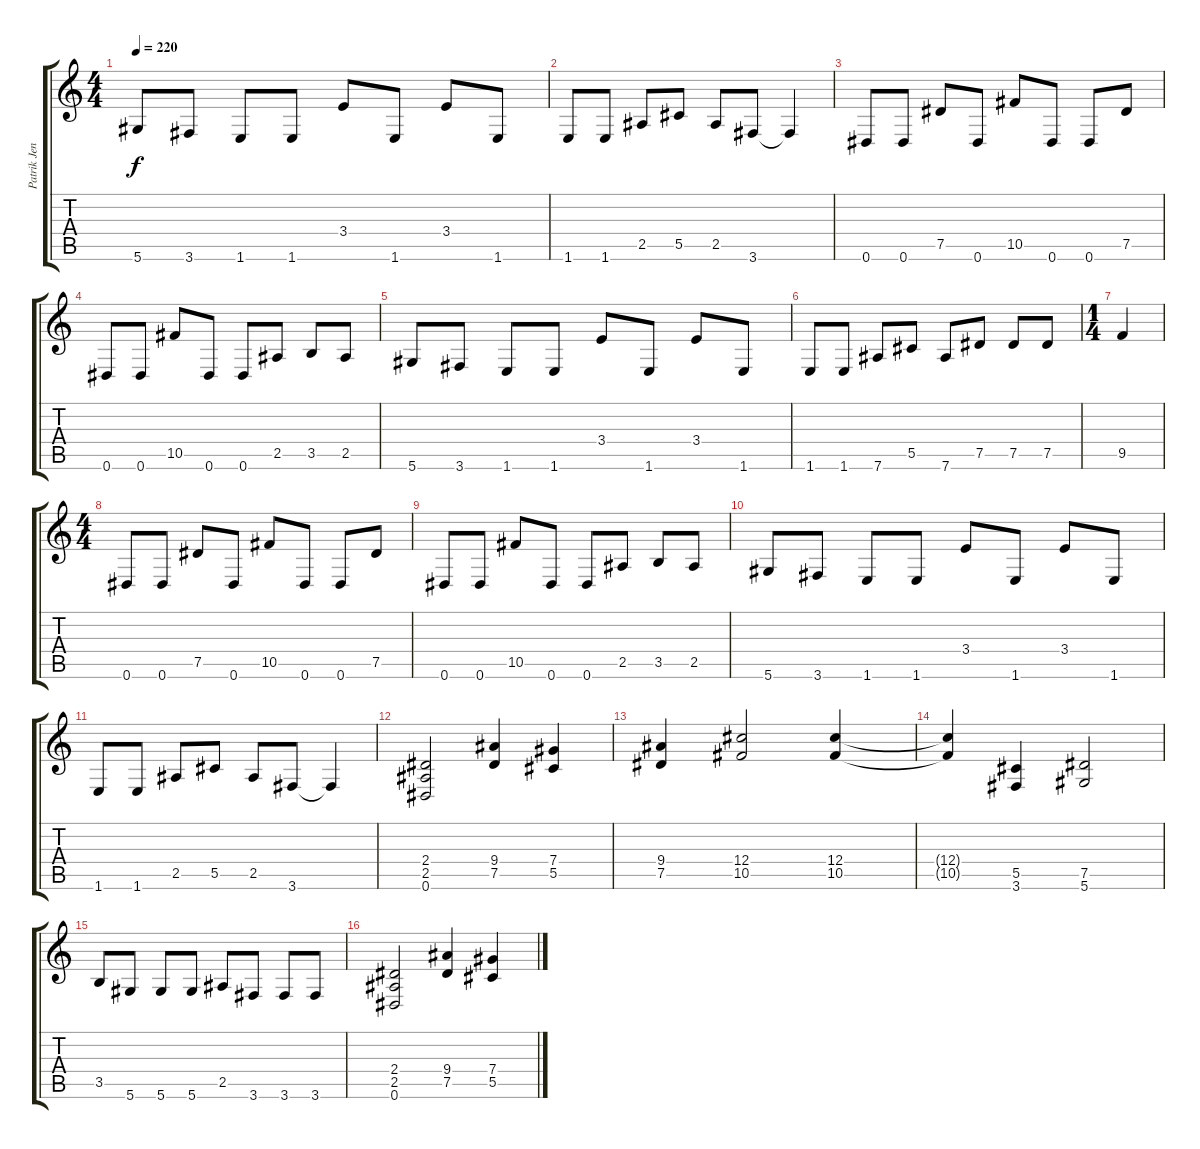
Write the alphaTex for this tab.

\track ("Patrik Jensen" "Patrik Jen") {instrument distortionguitar}
\staff {score tabs}
\tuning (Eb4 Bb3 Gb3 Db3 Ab2 Eb2) {hide}
\ts (4 4)
\tempo 220
\clef g2
\ks c
5.6.8{dy f} 3.6.8 1.6.8 1.6.8 3.4.8 1.6.8 3.4.8 1.6.8 |
1.6.8 1.6.8 2.5.8 5.5.8 2.5.8 3.6.8 3.6{t}.4 |
0.6.8 0.6.8 7.5.8 0.6.8 10.5.8 0.6.8 0.6.8 7.5.8 |
0.6.8 0.6.8 10.5.8 0.6.8 0.6.8 2.5.8 3.5.8 2.5.8 |
5.6.8 3.6.8 1.6.8 1.6.8 3.4.8 1.6.8 3.4.8 1.6.8 |
1.6.8 1.6.8 7.6.8 5.5.8 7.6.8 7.5.8 7.5.8 7.5.8 |
\ts (1 4)
9.5.4 |
\ts (4 4)
0.6.8 0.6.8 7.5.8 0.6.8 10.5.8 0.6.8 0.6.8 7.5.8 |
0.6.8 0.6.8 10.5.8 0.6.8 0.6.8 2.5.8 3.5.8 2.5.8 |
5.6.8 3.6.8 1.6.8 1.6.8 3.4.8 1.6.8 3.4.8 1.6.8 |
1.6.8 1.6.8 2.5.8 5.5.8 2.5.8 3.6.8 3.6{t}.4 |
(2.4 2.5 0.6).2 (9.4 7.5).4 (7.4 5.5).4 |
(9.4 7.5).4 (12.4 10.5).2 (12.4 10.5).4 |
(12.4{t} 10.5{t}).4 (5.5 3.6).4 (7.5 5.6).2 |
3.5.8 5.6.8 5.6.8 5.6.8 2.5.8 3.6.8 3.6.8 3.6.8 |
(2.4 2.5 0.6).2 (9.4 7.5).4 (7.4 5.5).4
